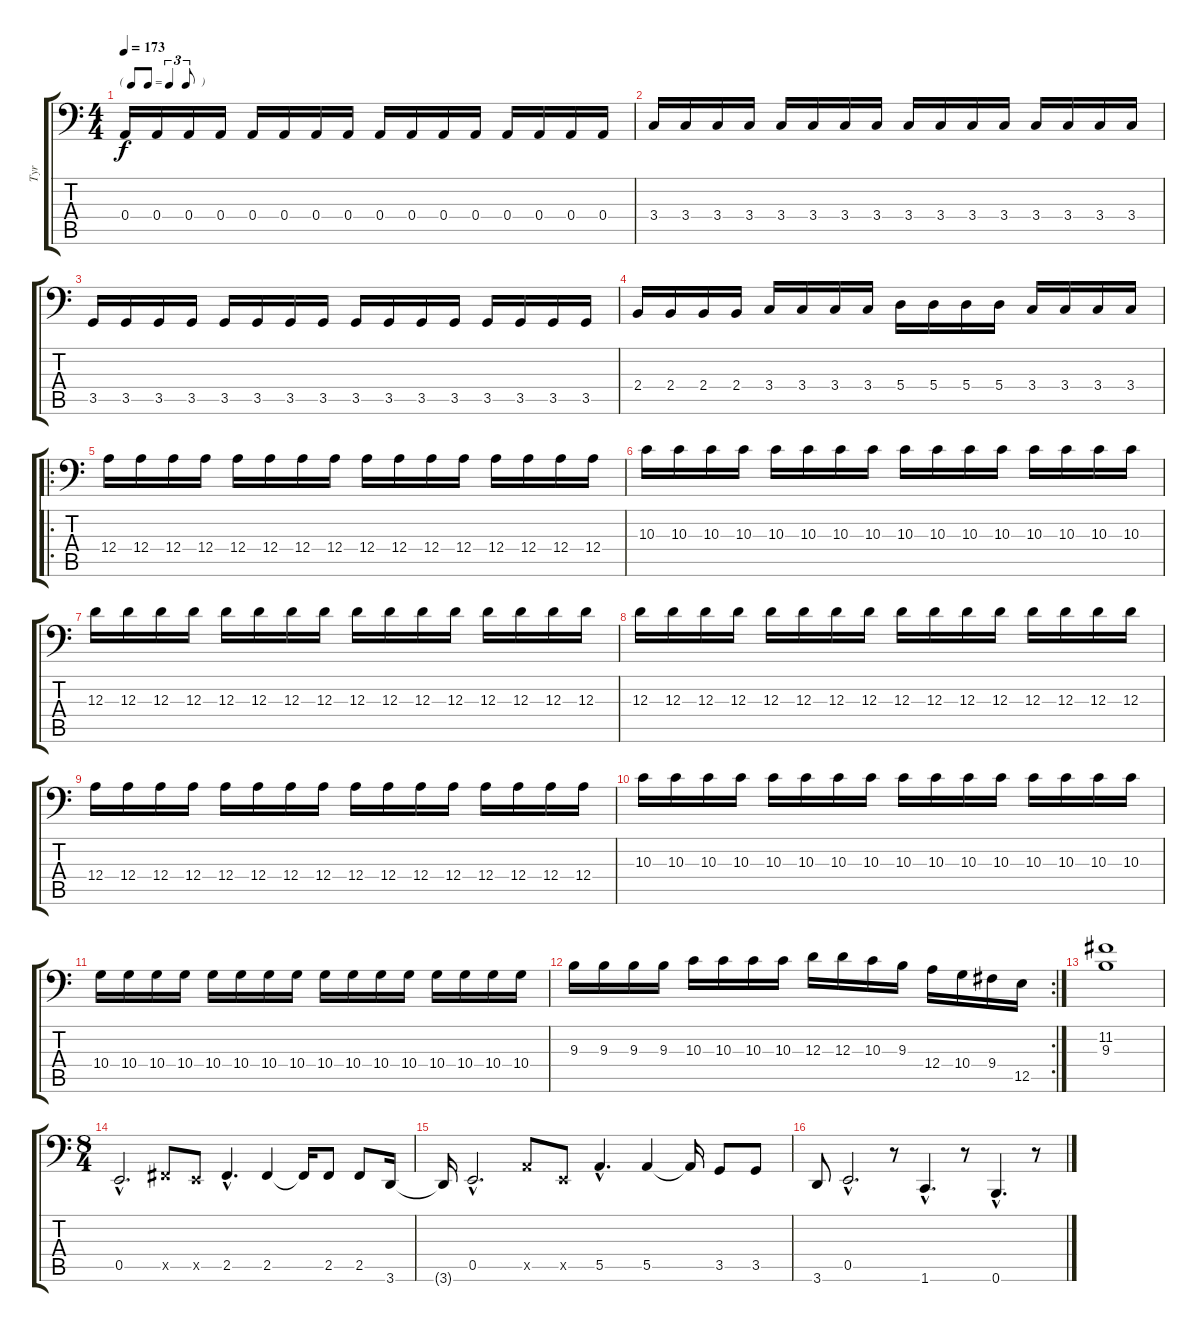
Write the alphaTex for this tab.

\track ("Tyr" "Tyr") {instrument acousticbass}
\staff {score tabs}
\tuning (C3 G2 D2 A1 E1 B0) {hide}
\ts (4 4)
\tf triplet8th
\tempo 173
\clef f4
\ks c
0.4.16{dy f} 0.4.16 0.4.16 0.4.16 0.4.16 0.4.16 0.4.16 0.4.16 0.4.16 0.4.16 0.4.16 0.4.16 0.4.16 0.4.16 0.4.16 0.4.16 |
3.4.16 3.4.16 3.4.16 3.4.16 3.4.16 3.4.16 3.4.16 3.4.16 3.4.16 3.4.16 3.4.16 3.4.16 3.4.16 3.4.16 3.4.16 3.4.16 |
3.5.16 3.5.16 3.5.16 3.5.16 3.5.16 3.5.16 3.5.16 3.5.16 3.5.16 3.5.16 3.5.16 3.5.16 3.5.16 3.5.16 3.5.16 3.5.16 |
2.4.16 2.4.16 2.4.16 2.4.16 3.4.16 3.4.16 3.4.16 3.4.16 5.4.16 5.4.16 5.4.16 5.4.16 3.4.16 3.4.16 3.4.16 3.4.16 |
\ro
12.4.16 12.4.16 12.4.16 12.4.16 12.4.16 12.4.16 12.4.16 12.4.16 12.4.16 12.4.16 12.4.16 12.4.16 12.4.16 12.4.16 12.4.16 12.4.16 |
10.3.16 10.3.16 10.3.16 10.3.16 10.3.16 10.3.16 10.3.16 10.3.16 10.3.16 10.3.16 10.3.16 10.3.16 10.3.16 10.3.16 10.3.16 10.3.16 |
12.3.16 12.3.16 12.3.16 12.3.16 12.3.16 12.3.16 12.3.16 12.3.16 12.3.16 12.3.16 12.3.16 12.3.16 12.3.16 12.3.16 12.3.16 12.3.16 |
12.3.16 12.3.16 12.3.16 12.3.16 12.3.16 12.3.16 12.3.16 12.3.16 12.3.16 12.3.16 12.3.16 12.3.16 12.3.16 12.3.16 12.3.16 12.3.16 |
12.4.16 12.4.16 12.4.16 12.4.16 12.4.16 12.4.16 12.4.16 12.4.16 12.4.16 12.4.16 12.4.16 12.4.16 12.4.16 12.4.16 12.4.16 12.4.16 |
10.3.16 10.3.16 10.3.16 10.3.16 10.3.16 10.3.16 10.3.16 10.3.16 10.3.16 10.3.16 10.3.16 10.3.16 10.3.16 10.3.16 10.3.16 10.3.16 |
10.4.16 10.4.16 10.4.16 10.4.16 10.4.16 10.4.16 10.4.16 10.4.16 10.4.16 10.4.16 10.4.16 10.4.16 10.4.16 10.4.16 10.4.16 10.4.16 |
\rc 2
9.3.16 9.3.16 9.3.16 9.3.16 10.3.16 10.3.16 10.3.16 10.3.16 12.3.16 12.3.16 10.3.16 9.3.16 12.4.16 10.4.16 9.4.16 12.5.16 |
(11.2 9.3).1 |
\ts (8 4)
0.5{hac}.2{d} 2.5{x}.8 0.5{x}.8 2.5{hac}.4{d} 2.5.4 2.5{t}.16 2.5.8 2.5.8 3.6.16 |
3.6{t}.16 0.5{hac}.2{d} 5.5{x}.8 0.5{x}.8 5.5{hac}.4{d} 5.5.4 5.5{t}.16 3.5.8 3.5.8 |
3.6.8 0.5{hac}.2{d} r.8 1.6{hac}.4{d} r.8 0.6{hac}.4{d} r.8
